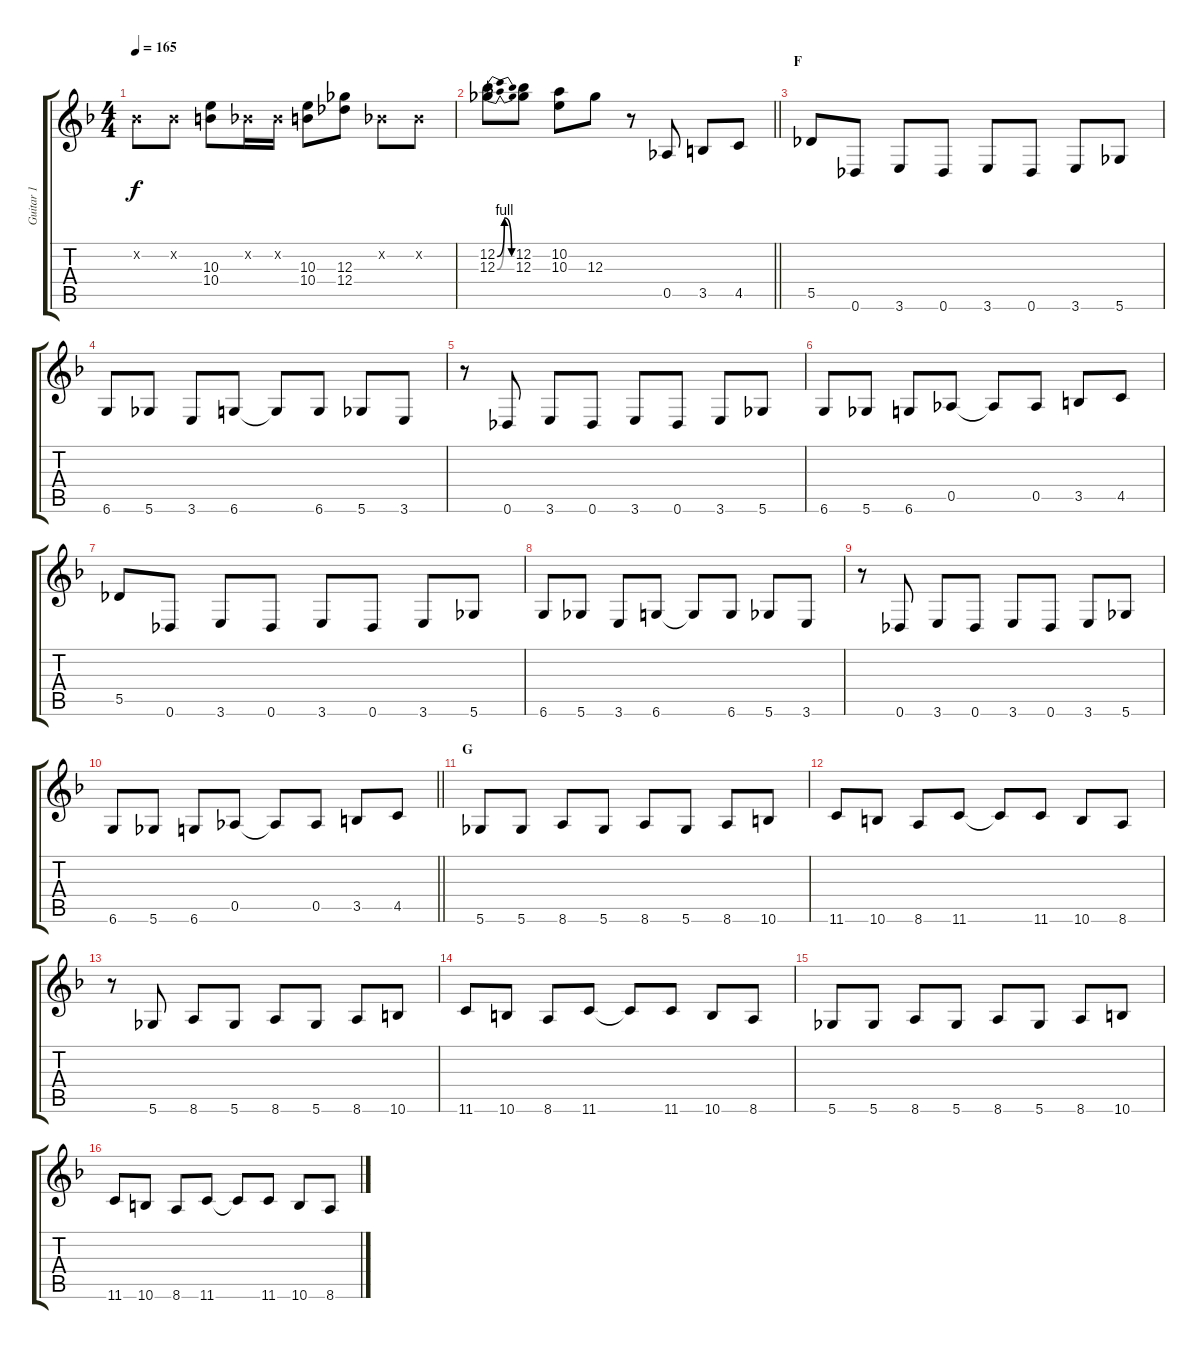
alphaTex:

\track ("Guitar 1" "Guitar 1") {instrument distortionguitar}
\staff {score tabs}
\tuning (Eb4 Bb3 Gb3 Db3 Ab2 Db2) {hide}
\ts (4 4)
\tempo 165
\clef g2
\ks f
0.2{x}.8{dy f} 0.2{x}.8 (10.3 10.4).8 0.2{x}.16 0.2{x}.16 (10.3 10.4).8 (12.3 12.4).8 0.2{x}.8 0.2{x}.8 |
\barLineRight lightlight
(12.2{be (bendrelease 0 0 15 4 45 4 60 0)} 12.3{be (bendrelease 0 0 15 4 45 4 60 0)}).8 (12.2 12.3).8 (10.2 10.3).8 12.3.8 r.8 0.5.8 3.5.8 4.5.8 |
\section ("" "F")
5.5.8 0.6.8 3.6.8 0.6.8 3.6.8 0.6.8 3.6.8 5.6.8 |
6.6.8 5.6.8 3.6.8 6.6.8 6.6{t}.8 6.6.8 5.6.8 3.6.8 |
r.8 0.6.8 3.6.8 0.6.8 3.6.8 0.6.8 3.6.8 5.6.8 |
6.6.8 5.6.8 6.6.8 0.5.8 0.5{t}.8 0.5.8 3.5.8 4.5.8 |
5.5.8 0.6.8 3.6.8 0.6.8 3.6.8 0.6.8 3.6.8 5.6.8 |
6.6.8 5.6.8 3.6.8 6.6.8 6.6{t}.8 6.6.8 5.6.8 3.6.8 |
r.8 0.6.8 3.6.8 0.6.8 3.6.8 0.6.8 3.6.8 5.6.8 |
\barLineRight lightlight
6.6.8 5.6.8 6.6.8 0.5.8 0.5{t}.8 0.5.8 3.5.8 4.5.8 |
\section ("" "G")
5.6.8 5.6.8 8.6.8 5.6.8 8.6.8 5.6.8 8.6.8 10.6.8 |
11.6.8 10.6.8 8.6.8 11.6.8 11.6{t}.8 11.6.8 10.6.8 8.6.8 |
r.8 5.6.8 8.6.8 5.6.8 8.6.8 5.6.8 8.6.8 10.6.8 |
11.6.8 10.6.8 8.6.8 11.6.8 11.6{t}.8 11.6.8 10.6.8 8.6.8 |
5.6.8 5.6.8 8.6.8 5.6.8 8.6.8 5.6.8 8.6.8 10.6.8 |
11.6.8 10.6.8 8.6.8 11.6.8 11.6{t}.8 11.6.8 10.6.8 8.6.8
